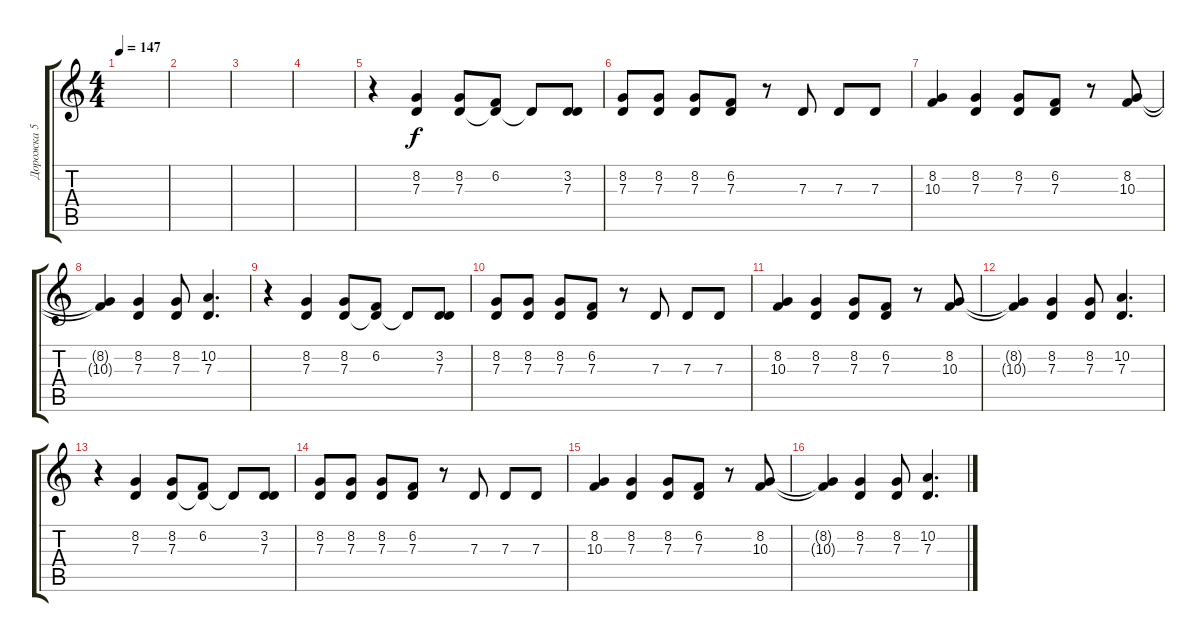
\track ("Дорожка 5" "Дорожка 5") {instrument clarinet}
\staff {score tabs}
\tuning (E4 B3 G3 D3 A2 E2) {hide}
\ts (4 4)
\tempo 147
\clef g2
\ks c
|
|
|
|
r.4 (8.2 7.3).4 (8.2 7.3).8 (6.2 7.3{t}).8 7.3{t}.8 (3.2 7.3).8 |
(8.2 7.3).8 (8.2 7.3).8 (8.2 7.3).8 (6.2 7.3).8 r.8 7.3.8 7.3.8 7.3.8 |
(8.2 10.3).4 (8.2 7.3).4 (8.2 7.3).8 (6.2 7.3).8 r.8 (8.2 10.3).8 |
(8.2{t} 10.3{t}).4 (8.2 7.3).4 (8.2 7.3).8 (10.2 7.3).4{d} |
r.4 (8.2 7.3).4 (8.2 7.3).8 (6.2 7.3{t}).8 7.3{t}.8 (3.2 7.3).8 |
(8.2 7.3).8 (8.2 7.3).8 (8.2 7.3).8 (6.2 7.3).8 r.8 7.3.8 7.3.8 7.3.8 |
(8.2 10.3).4 (8.2 7.3).4 (8.2 7.3).8 (6.2 7.3).8 r.8 (8.2 10.3).8 |
(8.2{t} 10.3{t}).4 (8.2 7.3).4 (8.2 7.3).8 (10.2 7.3).4{d} |
r.4 (8.2 7.3).4 (8.2 7.3).8 (6.2 7.3{t}).8 7.3{t}.8 (3.2 7.3).8 |
(8.2 7.3).8 (8.2 7.3).8 (8.2 7.3).8 (6.2 7.3).8 r.8 7.3.8 7.3.8 7.3.8 |
(8.2 10.3).4 (8.2 7.3).4 (8.2 7.3).8 (6.2 7.3).8 r.8 (8.2 10.3).8 |
(8.2{t} 10.3{t}).4 (8.2 7.3).4 (8.2 7.3).8 (10.2 7.3).4{d}
